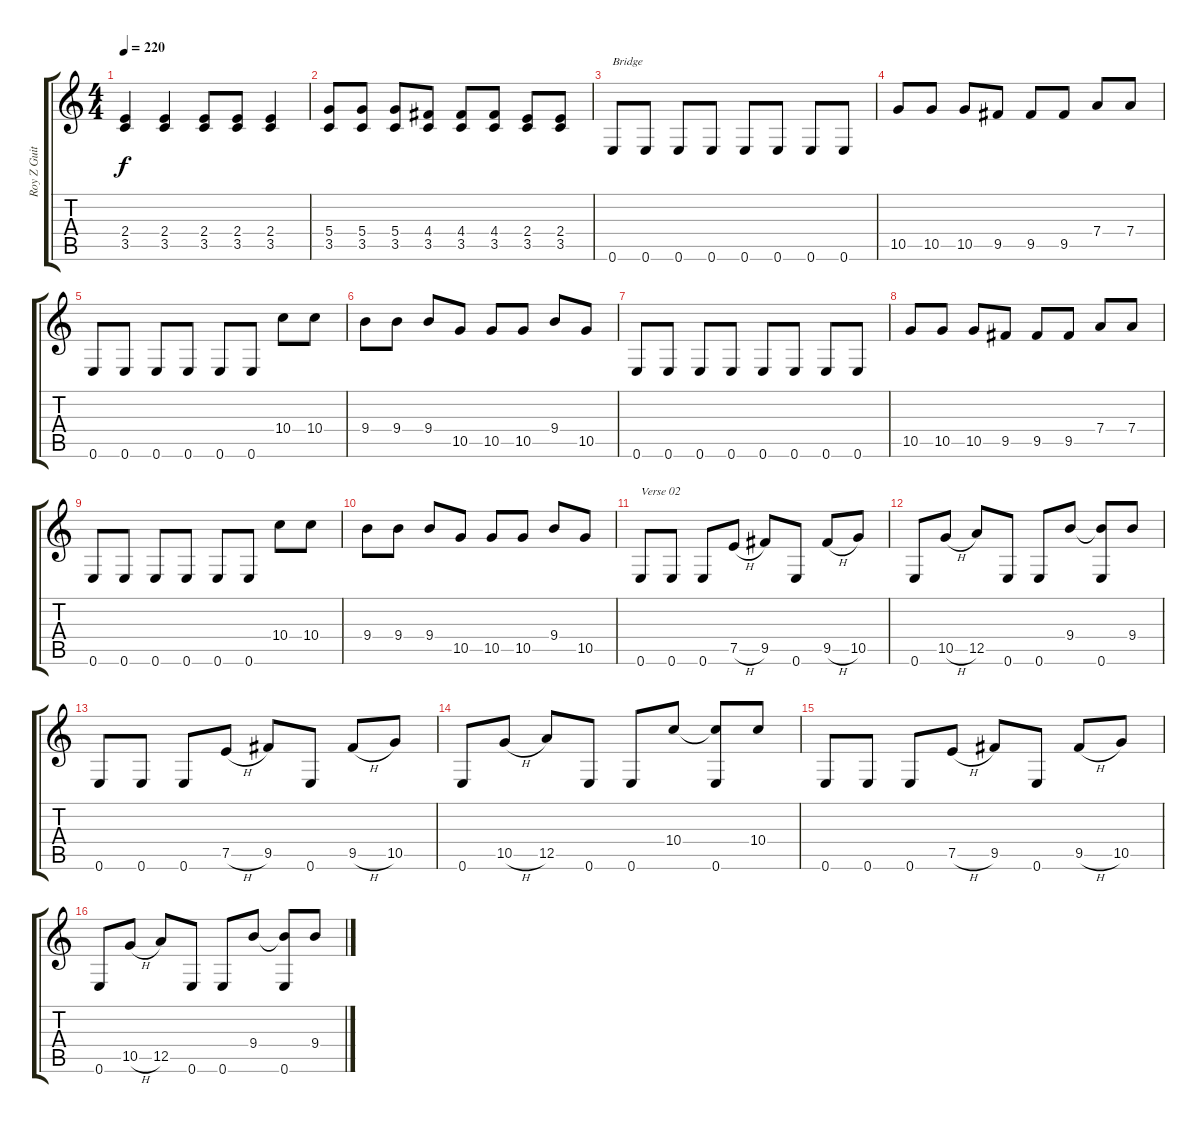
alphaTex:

\track ("Roy Z Guitar 02" "Roy Z Guit") {instrument distortionguitar}
\staff {score tabs}
\tuning (E4 B3 G3 D3 A2 E2) {hide}
\ts (4 4)
\tempo 220
\clef g2
\ks c
(2.4 3.5).4{dy f} (2.4 3.5).4 (2.4 3.5).8 (2.4 3.5).8 (2.4 3.5).4 |
(5.4 3.5).8 (5.4 3.5).8 (5.4 3.5).8 (4.4 3.5).8 (4.4 3.5).8 (4.4 3.5).8 (2.4 3.5).8 (2.4 3.5).8 |
0.6.8{txt "Bridge"} 0.6.8 0.6.8 0.6.8 0.6.8 0.6.8 0.6.8 0.6.8 |
10.5.8 10.5.8 10.5.8 9.5.8 9.5.8 9.5.8 7.4.8 7.4.8 |
0.6.8 0.6.8 0.6.8 0.6.8 0.6.8 0.6.8 10.4.8 10.4.8 |
9.4.8 9.4.8 9.4.8 10.5.8 10.5.8 10.5.8 9.4.8 10.5.8 |
0.6.8 0.6.8 0.6.8 0.6.8 0.6.8 0.6.8 0.6.8 0.6.8 |
10.5.8 10.5.8 10.5.8 9.5.8 9.5.8 9.5.8 7.4.8 7.4.8 |
0.6.8 0.6.8 0.6.8 0.6.8 0.6.8 0.6.8 10.4.8 10.4.8 |
9.4.8 9.4.8 9.4.8 10.5.8 10.5.8 10.5.8 9.4.8 10.5.8 |
0.6.8{txt "Verse 02"} 0.6.8 0.6.8 7.5{h}.8 9.5.8 0.6.8 9.5{h}.8 10.5.8 |
0.6.8 10.5{h}.8 12.5.8 0.6.8 0.6.8 9.4.8 (9.4{t} 0.6).8 9.4.8 |
0.6.8 0.6.8 0.6.8 7.5{h}.8 9.5.8 0.6.8 9.5{h}.8 10.5.8 |
0.6.8 10.5{h}.8 12.5.8 0.6.8 0.6.8 10.4.8 (10.4{t} 0.6).8 10.4.8 |
0.6.8 0.6.8 0.6.8 7.5{h}.8 9.5.8 0.6.8 9.5{h}.8 10.5.8 |
0.6.8 10.5{h}.8 12.5.8 0.6.8 0.6.8 9.4.8 (9.4{t} 0.6).8 9.4.8
